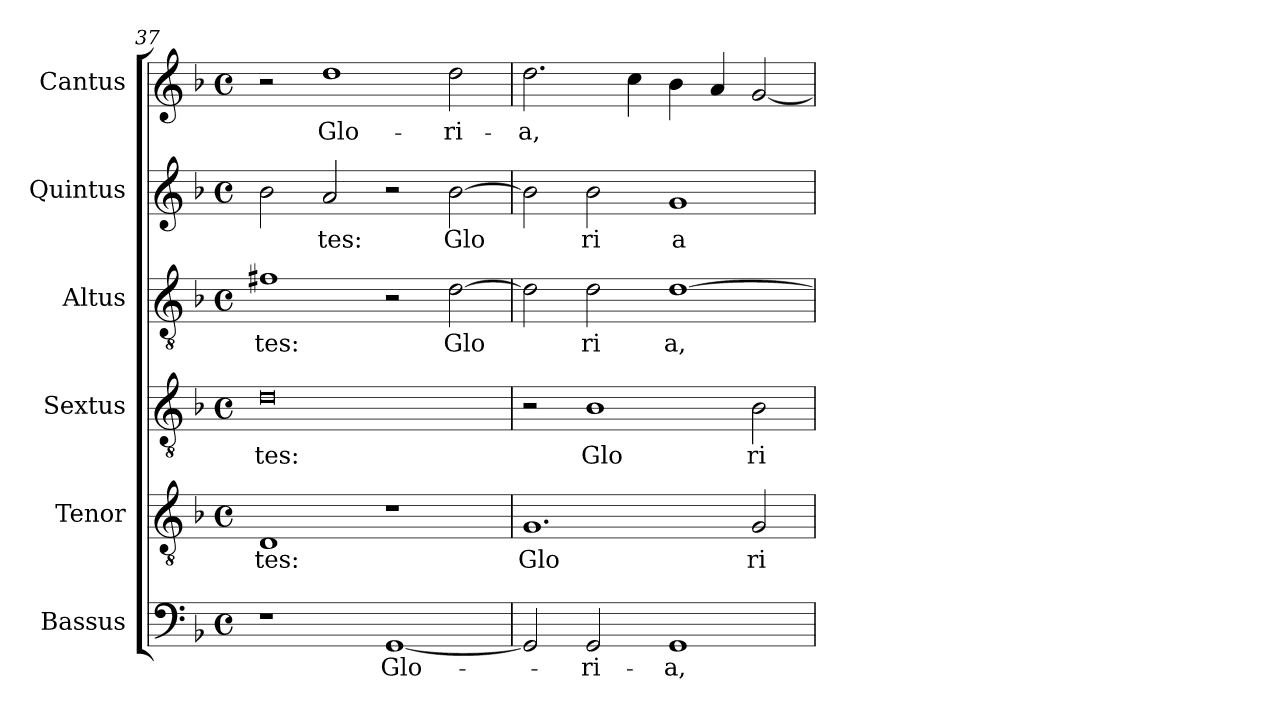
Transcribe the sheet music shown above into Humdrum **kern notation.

**kern	**text	**kern	**text	**kern	**text	**kern	**text	**kern	**text	**kern	**text
*part6	*part6	*part5	*part5	*part4	*part4	*part3	*part3	*part2	*part2	*part1	*part1
*staff6	*staff6	*staff5	*staff5	*staff4	*staff4	*staff3	*staff3	*staff2	*staff2	*staff1	*staff1
*I"Bassus	*	*I"Tenor	*	*I"Sextus	*	*I"Altus	*	*I"Quintus	*	*I"Cantus	*
*clefF4	*	*clefGv2	*	*clefGv2	*	*clefGv2	*	*clefG2	*	*clefG2	*
*k[b-]	*	*k[b-]	*	*k[b-]	*	*k[b-]	*	*k[b-]	*	*k[b-]	*
*F:	*	*F:	*	*F:	*	*F:	*	*F:	*	*F:	*
*M4/4	*	*M4/4	*	*M4/4	*	*M4/4	*	*M4/4	*	*M4/4	*
*met(c)	*	*met(c)	*	*met(c)	*	*met(c)	*	*met(c)	*	*met(c)	*
=37	=37	=37	=37	=37	=37	=37	=37	=37	=37	=37	=37
!	!	!	!LO:LY:b:cj	!	!LO:LY:b:cj	!	!LO:LY:b:cj	!	!	!	!
1r	.	1D	tes:	0d	tes:	1f#X	tes:	2b-\	.	2r	.
!	!	!	!	!	!	!	!	!	!LO:LY:b:cj	!	!LO:LY:b:cj
.	.	.	.	.	.	.	.	2a/	tes:	1dd	Glo-
!	!LO:LY:b:cj	!	!	!	!	!	!	!	!	!	!
[<1GG	Glo-	1r	.	.	.	2r	.	2r	.	.	.
!	!	!	!	!	!	!	!LO:LY:b	!	!LO:LY:b	!	!LO:LY:b:cj
.	.	.	.	.	.	[>2d\	Glo	[>2b-\	Glo	2dd\	-ri-
=38	=38	=38	=38	=38	=38	=38	=38	=38	=38	=38	=38
!	!	!	!LO:LY:b:cj	!	!	!	!	!	!	!	!LO:LY:b:cj
2GG/]	.	1.G	Glo	2r	.	2d\]	.	2b-\]	.	2.dd\	-a,
!	!LO:LY:b:cj	!	!	!	!LO:LY:b:cj	!	!LO:LY:b:cj	!	!LO:LY:b:cj	!	!
2GG/	-ri-	.	.	1B-	Glo	2d\	ri	2b-\	ri	.	.
.	.	.	.	.	.	.	.	.	.	4cc\	.
!	!LO:LY:b:cj	!	!	!	!	!	!LO:LY:b:cj	!	!LO:LY:b:cj	!	!
1GG	-a,	.	.	.	.	[>1d	a,	1g	a	4b-\	.
.	.	.	.	.	.	.	.	.	.	4a/	.
!	!	!	!LO:LY:b:cj	!	!LO:LY:b:cj	!	!	!	!	!	!
.	.	2G/	ri	2B-\	ri	.	.	.	.	[<2g/	.
=	=	=	=	=	=	=	=	=	=	=	=
*-	*-	*-	*-	*-	*-	*-	*-	*-	*-	*-	*-
